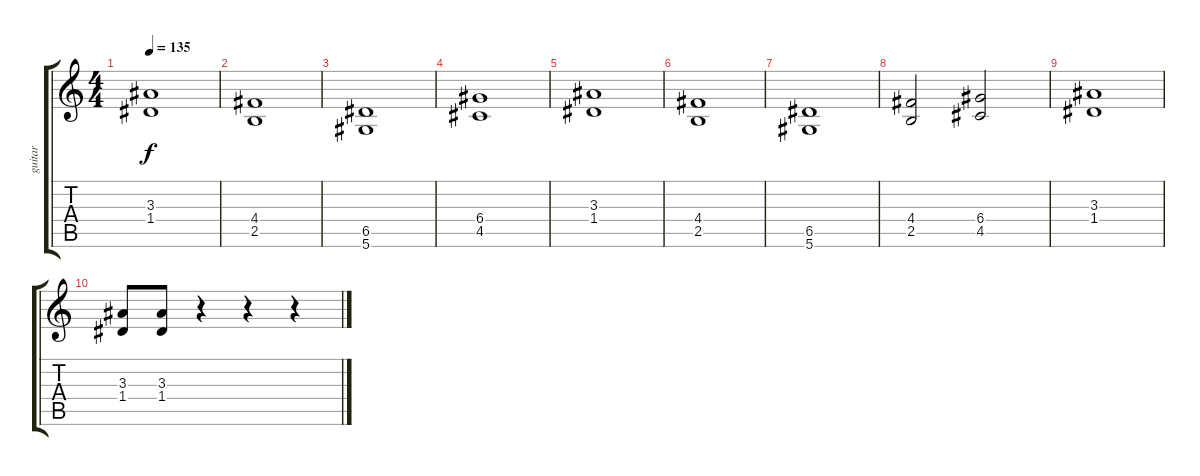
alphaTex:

\track ("guitar" "guitar") {instrument distortionguitar}
\staff {score tabs}
\tuning (E4 B3 G3 D3 A2 Eb2) {hide}
\ts (4 4)
\tempo 135
\clef g2
\ks c
(3.3 1.4).1{dy f} |
(4.4 2.5).1 |
(6.5 5.6).1 |
(6.4 4.5).1 |
(3.3 1.4).1 |
(4.4 2.5).1 |
(6.5 5.6).1 |
(4.4 2.5).2 (6.4 4.5).2 |
(3.3 1.4).1 |
(3.3 1.4).8 (3.3 1.4).8 r.4 r.4 r.4
